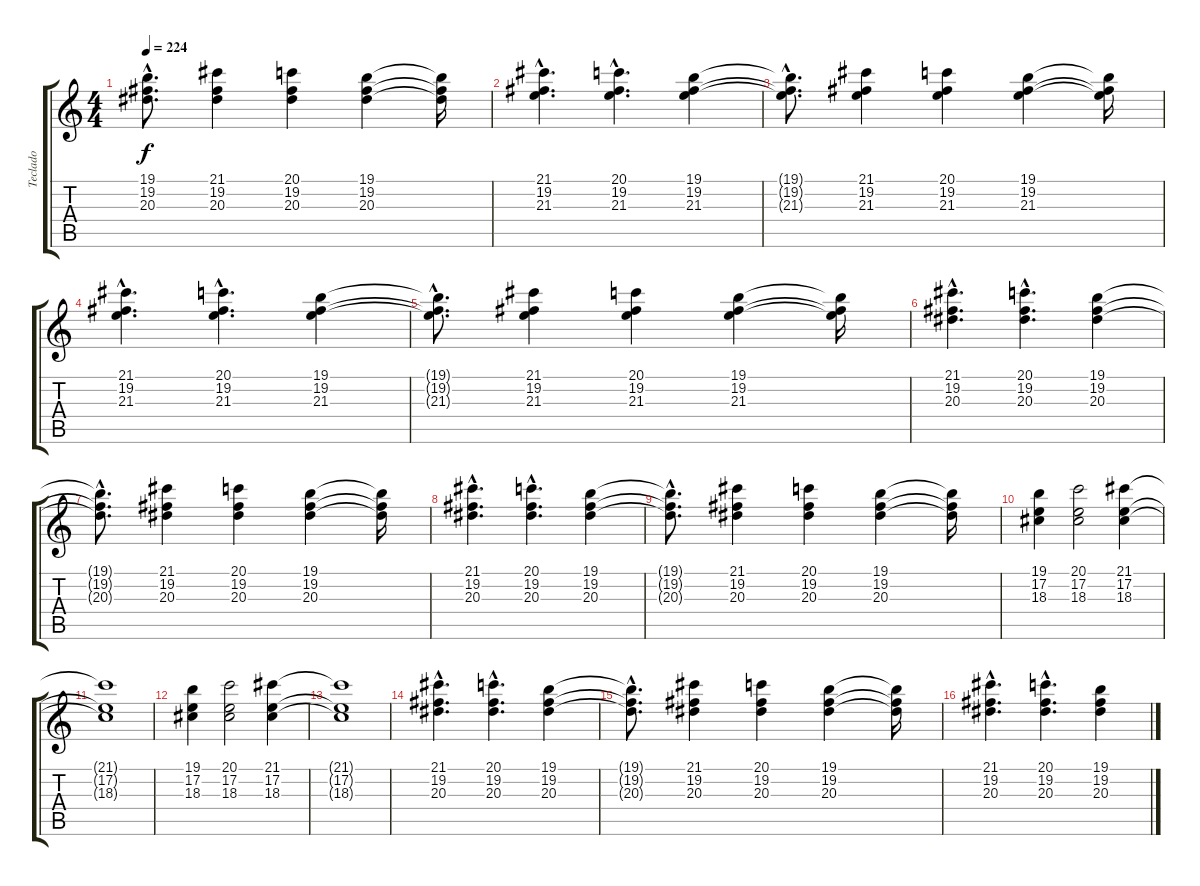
\track ("Teclado" "Teclado") {instrument reedorgan}
\staff {score tabs}
\tuning (E4 B3 G3 D3 A2 E2) {hide}
\ts (4 4)
\tempo 224
\clef g2
\ks c
(19.1{hac t} 19.2{hac t} 20.3{hac t}).8{d dy f} (21.1 19.2 20.3).4 (20.1 19.2 20.3).4 (19.1 19.2 20.3).4 (19.1{t} 19.2{t} 20.3{t}).16 |
(21.1{hac} 19.2{hac} 21.3{hac}).4{d} (20.1{hac} 19.2{hac} 21.3{hac}).4{d} (19.1 19.2 21.3).4 |
(19.1{hac t} 19.2{hac t} 21.3{hac t}).8{d} (21.1 19.2 21.3).4 (20.1 19.2 21.3).4 (19.1 19.2 21.3).4 (19.1{t} 19.2{t} 21.3{t}).16 |
(21.1{hac} 19.2{hac} 21.3{hac}).4{d} (20.1{hac} 19.2{hac} 21.3{hac}).4{d} (19.1 19.2 21.3).4 |
(19.1{hac t} 19.2{hac t} 21.3{hac t}).8{d} (21.1 19.2 21.3).4 (20.1 19.2 21.3).4 (19.1 19.2 21.3).4 (19.1{t} 19.2{t} 21.3{t}).16 |
(21.1{hac} 19.2{hac} 20.3{hac}).4{d} (20.1{hac} 19.2{hac} 20.3{hac}).4{d} (19.1 19.2 20.3).4 |
(19.1{hac t} 19.2{hac t} 20.3{hac t}).8{d} (21.1 19.2 20.3).4 (20.1 19.2 20.3).4 (19.1 19.2 20.3).4 (19.1{t} 19.2{t} 20.3{t}).16 |
(21.1{hac} 19.2{hac} 20.3{hac}).4{d} (20.1{hac} 19.2{hac} 20.3{hac}).4{d} (19.1 19.2 20.3).4 |
(19.1{hac t} 19.2{hac t} 20.3{hac t}).8{d} (21.1 19.2 20.3).4 (20.1 19.2 20.3).4 (19.1 19.2 20.3).4 (19.1{t} 19.2{t} 20.3{t}).16 |
(19.1 17.2 18.3).4 (20.1 17.2 18.3).2 (21.1 17.2 18.3).4 |
(21.1{t} 17.2{t} 18.3{t}).1 |
(19.1 17.2 18.3).4 (20.1 17.2 18.3).2 (21.1 17.2 18.3).4 |
(21.1{t} 17.2{t} 18.3{t}).1 |
(21.1{hac} 19.2{hac} 20.3{hac}).4{d} (20.1{hac} 19.2{hac} 20.3{hac}).4{d} (19.1 19.2 20.3).4 |
(19.1{hac t} 19.2{hac t} 20.3{hac t}).8{d} (21.1 19.2 20.3).4 (20.1 19.2 20.3).4 (19.1 19.2 20.3).4 (19.1{t} 19.2{t} 20.3{t}).16 |
(21.1{hac} 19.2{hac} 20.3{hac}).4{d volume 6} (20.1{hac} 19.2{hac} 20.3{hac}).4{d} (19.1 19.2 20.3).4
